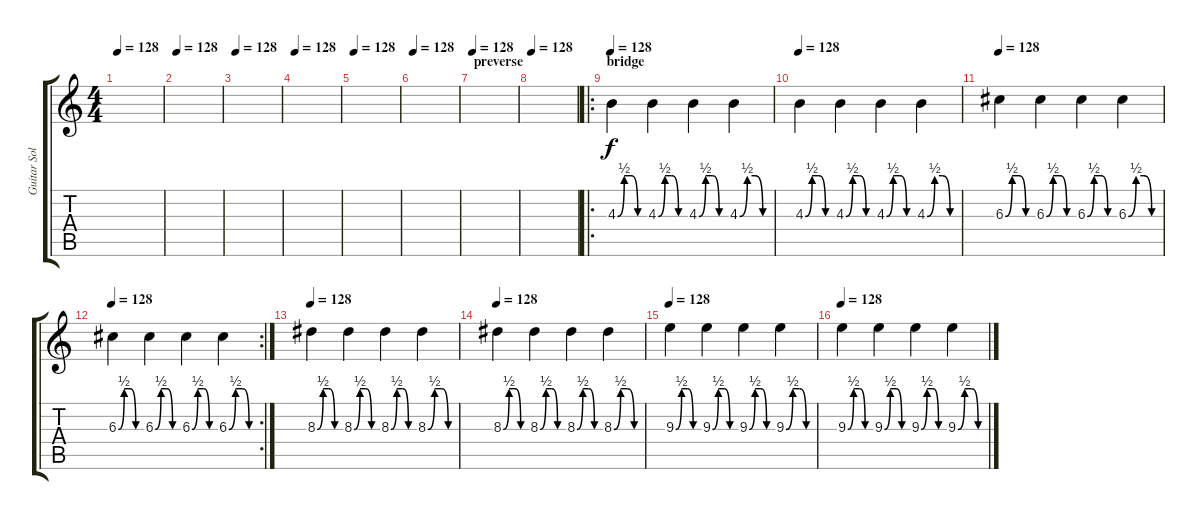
\track ("Guitar Solo" "Guitar Sol") {instrument electricguitarjazz}
\staff {score tabs}
\tuning (E4 B3 G3 D3 A2 E2) {hide}
\ts (4 4)
\tempo 128
\clef g2
\ks c
|
\tempo 128
|
\tempo 128
|
\tempo 128
|
\tempo 128
|
\tempo 128
|
\section ("" "preverse")
\tempo 128
|
\tempo 128
|
\ro
\section ("" "bridge")
\tempo 128
4.3{be (custom 0 0 15 2 30 2 45 0 60 0)}.4 4.3{be (custom 0 0 15 2 30 2 45 0 60 0)}.4 4.3{be (custom 0 0 15 2 30 2 45 0 60 0)}.4 4.3{be (custom 0 0 15 2 30 2 45 0 60 0)}.4 |
\tempo 128
4.3{be (custom 0 0 15 2 30 2 45 0 60 0)}.4 4.3{be (custom 0 0 15 2 30 2 45 0 60 0)}.4 4.3{be (custom 0 0 15 2 30 2 45 0 60 0)}.4 4.3{be (custom 0 0 15 2 30 2 45 0 60 0)}.4 |
\tempo 128
6.3{be (custom 0 0 15 2 30 2 45 0 60 0)}.4 6.3{be (custom 0 0 15 2 30 2 45 0 60 0)}.4 6.3{be (custom 0 0 15 2 30 2 45 0 60 0)}.4 6.3{be (custom 0 0 15 2 30 2 45 0 60 0)}.4 |
\rc 2
\tempo 128
6.3{be (custom 0 0 15 2 30 2 45 0 60 0)}.4 6.3{be (custom 0 0 15 2 30 2 45 0 60 0)}.4 6.3{be (custom 0 0 15 2 30 2 45 0 60 0)}.4 6.3{be (custom 0 0 15 2 30 2 45 0 60 0)}.4 |
\tempo 128
8.3{be (custom 0 0 15 2 30 2 45 0 60 0)}.4 8.3{be (custom 0 0 15 2 30 2 45 0 60 0)}.4 8.3{be (custom 0 0 15 2 30 2 45 0 60 0)}.4 8.3{be (custom 0 0 15 2 30 2 45 0 60 0)}.4 |
\tempo 128
8.3{be (custom 0 0 15 2 30 2 45 0 60 0)}.4 8.3{be (custom 0 0 15 2 30 2 45 0 60 0)}.4 8.3{be (custom 0 0 15 2 30 2 45 0 60 0)}.4 8.3{be (custom 0 0 15 2 30 2 45 0 60 0)}.4 |
\tempo 128
9.3{be (custom 0 0 15 2 30 2 45 0 60 0)}.4 9.3{be (custom 0 0 15 2 30 2 45 0 60 0)}.4 9.3{be (custom 0 0 15 2 30 2 45 0 60 0)}.4 9.3{be (custom 0 0 15 2 30 2 45 0 60 0)}.4 |
\tempo 128
9.3{be (custom 0 0 15 2 30 2 45 0 60 0)}.4 9.3{be (custom 0 0 15 2 30 2 45 0 60 0)}.4 9.3{be (custom 0 0 15 2 30 2 45 0 60 0)}.4 9.3{be (custom 0 0 15 2 30 2 45 0 60 0)}.4
